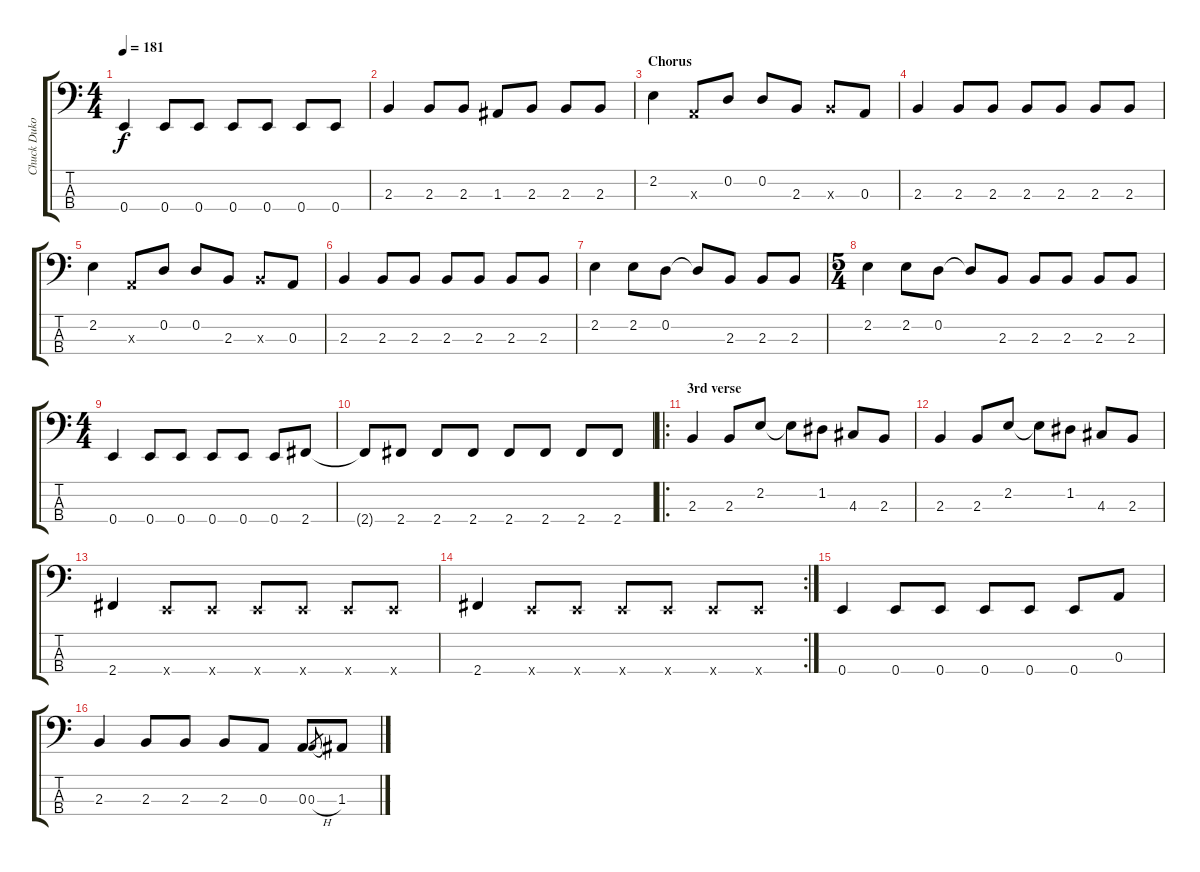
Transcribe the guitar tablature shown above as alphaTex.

\track ("Chuck Dukowski - Bass" "Chuck Duko") {instrument electricbasspick}
\staff {score tabs}
\tuning (G2 D2 A1 E1) {hide}
\ts (4 4)
\tempo 181
\clef f4
\ks c
0.4.4{dy f} 0.4.8 0.4.8 0.4.8 0.4.8 0.4.8 0.4.8 |
2.3.4 2.3.8 2.3.8 1.3.8 2.3.8 2.3.8 2.3.8 |
\section ("" "Chorus")
2.2.4 0.3{x}.8 0.2.8 0.2.8 2.3.8 2.3{x}.8 0.3.8 |
2.3.4 2.3.8 2.3.8 2.3.8 2.3.8 2.3.8 2.3.8 |
2.2.4 0.3{x}.8 0.2.8 0.2.8 2.3.8 2.3{x}.8 0.3.8 |
2.3.4 2.3.8 2.3.8 2.3.8 2.3.8 2.3.8 2.3.8 |
2.2.4 2.2.8 0.2.8 0.2{t}.8 2.3.8 2.3.8 2.3.8 |
\ts (5 4)
2.2.4 2.2.8 0.2.8 0.2{t}.8 2.3.8 2.3.8 2.3.8 2.3.8 2.3.8 |
\ts (4 4)
0.4.4 0.4.8 0.4.8 0.4.8 0.4.8 0.4.8 2.4.8 |
2.4{t}.8 2.4.8 2.4.8 2.4.8 2.4.8 2.4.8 2.4.8 2.4.8 |
\ro
\section ("" "3rd verse")
2.3.4 2.3.8 2.2.8 2.2{t}.8 1.2.8 4.3.8 2.3.8 |
2.3.4 2.3.8 2.2.8 2.2{t}.8 1.2.8 4.3.8 2.3.8 |
2.4.4 0.4{x}.8 0.4{x}.8 0.4{x}.8 0.4{x}.8 0.4{x}.8 0.4{x}.8 |
\rc 2
2.4.4 0.4{x}.8 0.4{x}.8 0.4{x}.8 0.4{x}.8 0.4{x}.8 0.4{x}.8 |
0.4.4 0.4.8 0.4.8 0.4.8 0.4.8 0.4.8 0.3.8 |
2.3.4 2.3.8 2.3.8 2.3.8 0.3.8 0.3.8 0.3{h}.8{gr} 1.3.8
